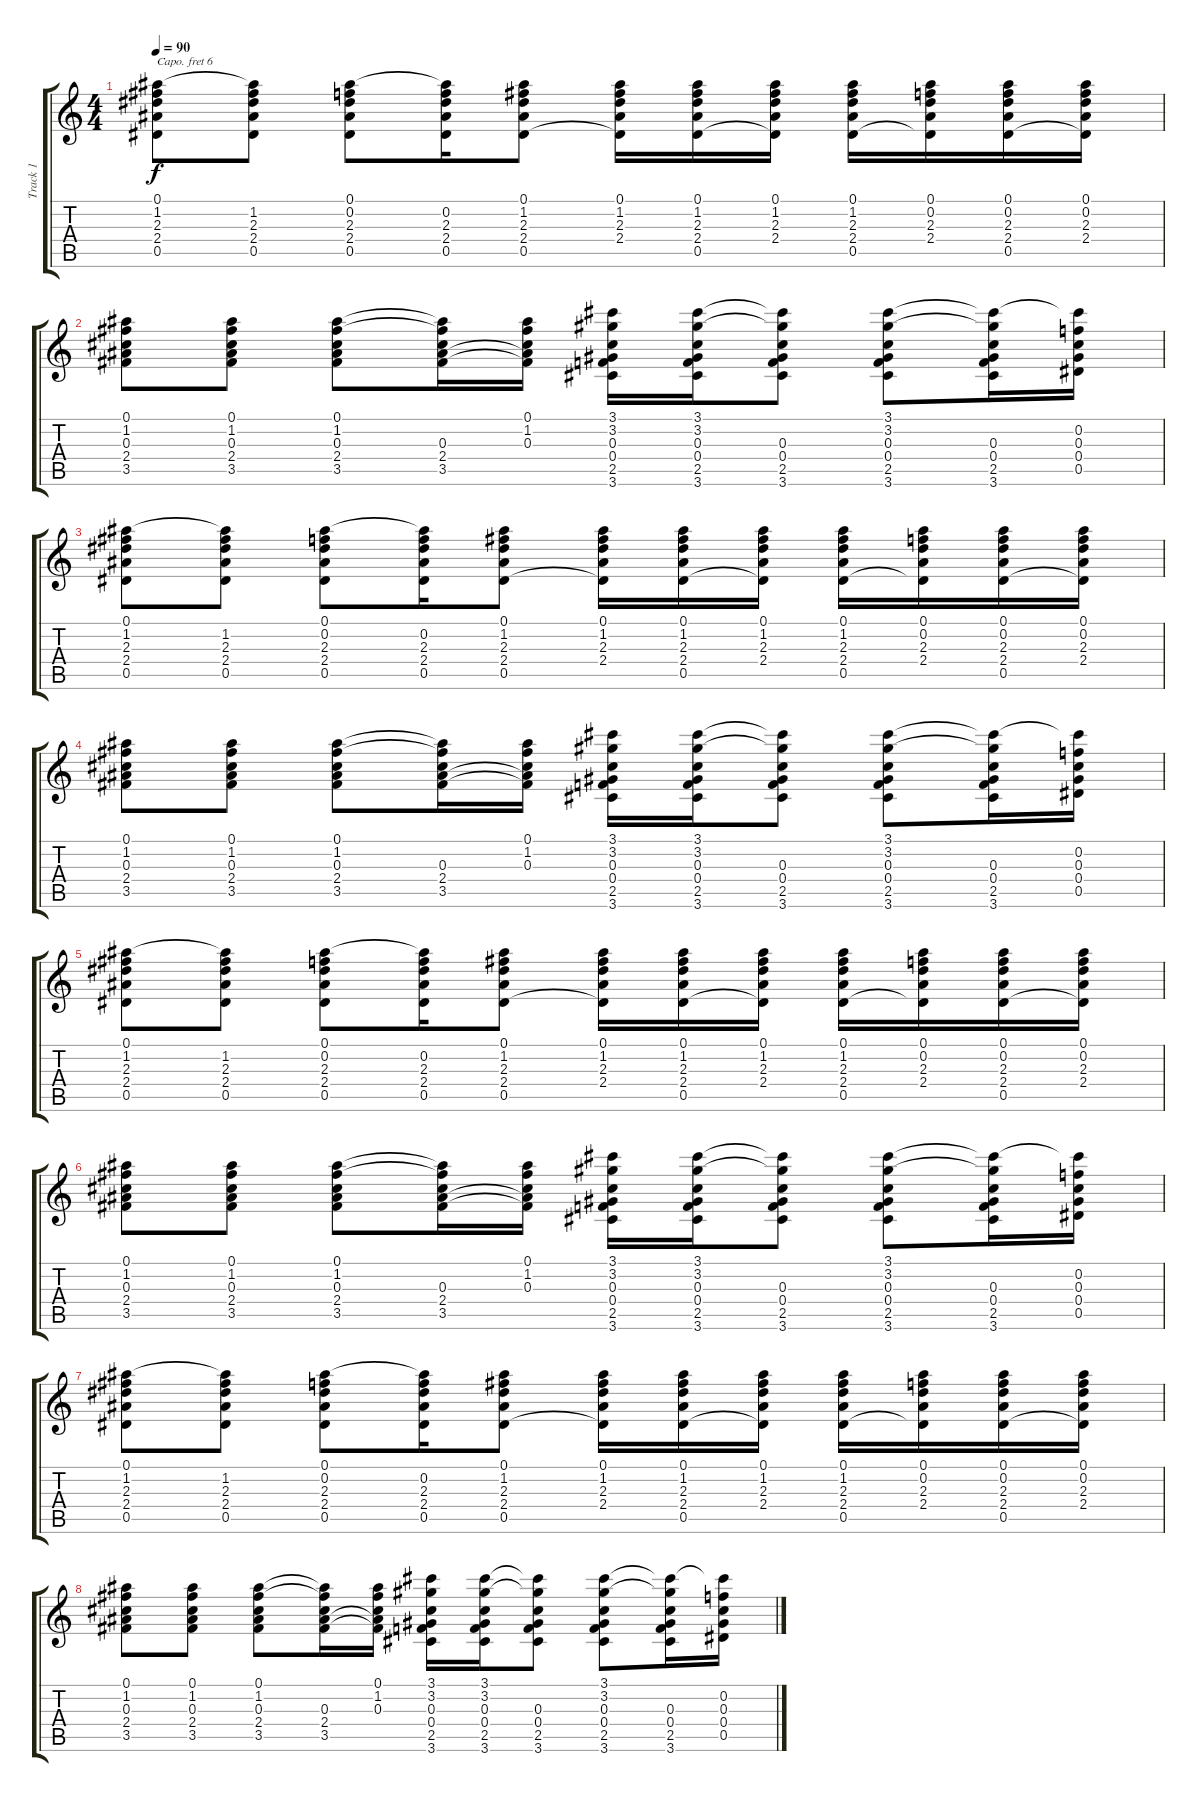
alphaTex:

\track ("Track 1" "Track 1") {instrument acousticguitarnylon}
\staff {score tabs}
\capo 6
\tuning (E4 B3 G3 D3 A2 E2) {hide}
\ts (4 4)
\tempo 90
\clef g2
\ks c
(0.1 1.2 2.3 2.4 0.5).8{dy f} (0.1{t} 1.2 2.3 2.4 0.5).8 (0.1 0.2 2.3 2.4 0.5).8 (0.1{t} 0.2 2.3 2.4 0.5).16 (0.1 1.2 2.3 2.4 0.5).8 (0.1 1.2 2.3 2.4 0.5{t}).16 (0.1 1.2 2.3 2.4 0.5).16 (0.1 1.2 2.3 2.4 0.5{t}).16 (0.1 1.2 2.3 2.4 0.5).16 (0.1 0.2 2.3 2.4 0.5{t}).16 (0.1 0.2 2.3 2.4 0.5).16 (0.1 0.2 2.3 2.4 0.5{t}).16 |
(0.1 1.2 0.3 2.4 3.5).8 (0.1 1.2 0.3 2.4 3.5).8 (0.1 1.2 0.3 2.4 3.5).8 (0.1{t} 1.2{t} 0.3 2.4 3.5).16 (0.1 1.2 0.3 2.4{t} 3.5{t}).16 (3.1 3.2 0.3 0.4 2.5 3.6).16 (3.1 3.2 0.3 0.4 2.5 3.6).16 (3.1{t} 3.2{t} 0.3 0.4 2.5 3.6).8 (3.1 3.2 0.3 0.4 2.5 3.6).8 (3.1{t} 3.2{t} 0.3 0.4 2.5 3.6).16 (3.1{t} 0.2 0.3 0.4 0.5).16 |
(0.1 1.2 2.3 2.4 0.5).8 (0.1{t} 1.2 2.3 2.4 0.5).8 (0.1 0.2 2.3 2.4 0.5).8 (0.1{t} 0.2 2.3 2.4 0.5).16 (0.1 1.2 2.3 2.4 0.5).8 (0.1 1.2 2.3 2.4 0.5{t}).16 (0.1 1.2 2.3 2.4 0.5).16 (0.1 1.2 2.3 2.4 0.5{t}).16 (0.1 1.2 2.3 2.4 0.5).16 (0.1 0.2 2.3 2.4 0.5{t}).16 (0.1 0.2 2.3 2.4 0.5).16 (0.1 0.2 2.3 2.4 0.5{t}).16 |
(0.1 1.2 0.3 2.4 3.5).8 (0.1 1.2 0.3 2.4 3.5).8 (0.1 1.2 0.3 2.4 3.5).8 (0.1{t} 1.2{t} 0.3 2.4 3.5).16 (0.1 1.2 0.3 2.4{t} 3.5{t}).16 (3.1 3.2 0.3 0.4 2.5 3.6).16 (3.1 3.2 0.3 0.4 2.5 3.6).16 (3.1{t} 3.2{t} 0.3 0.4 2.5 3.6).8 (3.1 3.2 0.3 0.4 2.5 3.6).8 (3.1{t} 3.2{t} 0.3 0.4 2.5 3.6).16 (3.1{t} 0.2 0.3 0.4 0.5).16 |
(0.1 1.2 2.3 2.4 0.5).8 (0.1{t} 1.2 2.3 2.4 0.5).8 (0.1 0.2 2.3 2.4 0.5).8 (0.1{t} 0.2 2.3 2.4 0.5).16 (0.1 1.2 2.3 2.4 0.5).8 (0.1 1.2 2.3 2.4 0.5{t}).16 (0.1 1.2 2.3 2.4 0.5).16 (0.1 1.2 2.3 2.4 0.5{t}).16 (0.1 1.2 2.3 2.4 0.5).16 (0.1 0.2 2.3 2.4 0.5{t}).16 (0.1 0.2 2.3 2.4 0.5).16 (0.1 0.2 2.3 2.4 0.5{t}).16 |
(0.1 1.2 0.3 2.4 3.5).8 (0.1 1.2 0.3 2.4 3.5).8 (0.1 1.2 0.3 2.4 3.5).8 (0.1{t} 1.2{t} 0.3 2.4 3.5).16 (0.1 1.2 0.3 2.4{t} 3.5{t}).16 (3.1 3.2 0.3 0.4 2.5 3.6).16 (3.1 3.2 0.3 0.4 2.5 3.6).16 (3.1{t} 3.2{t} 0.3 0.4 2.5 3.6).8 (3.1 3.2 0.3 0.4 2.5 3.6).8 (3.1{t} 3.2{t} 0.3 0.4 2.5 3.6).16 (3.1{t} 0.2 0.3 0.4 0.5).16 |
(0.1 1.2 2.3 2.4 0.5).8 (0.1{t} 1.2 2.3 2.4 0.5).8 (0.1 0.2 2.3 2.4 0.5).8 (0.1{t} 0.2 2.3 2.4 0.5).16 (0.1 1.2 2.3 2.4 0.5).8 (0.1 1.2 2.3 2.4 0.5{t}).16 (0.1 1.2 2.3 2.4 0.5).16 (0.1 1.2 2.3 2.4 0.5{t}).16 (0.1 1.2 2.3 2.4 0.5).16 (0.1 0.2 2.3 2.4 0.5{t}).16 (0.1 0.2 2.3 2.4 0.5).16 (0.1 0.2 2.3 2.4 0.5{t}).16 |
(0.1 1.2 0.3 2.4 3.5).8 (0.1 1.2 0.3 2.4 3.5).8 (0.1 1.2 0.3 2.4 3.5).8 (0.1{t} 1.2{t} 0.3 2.4 3.5).16 (0.1 1.2 0.3 2.4{t} 3.5{t}).16 (3.1 3.2 0.3 0.4 2.5 3.6).16 (3.1 3.2 0.3 0.4 2.5 3.6).16 (3.1{t} 3.2{t} 0.3 0.4 2.5 3.6).8 (3.1 3.2 0.3 0.4 2.5 3.6).8 (3.1{t} 3.2{t} 0.3 0.4 2.5 3.6).16 (3.1{t} 0.2 0.3 0.4 0.5).16
